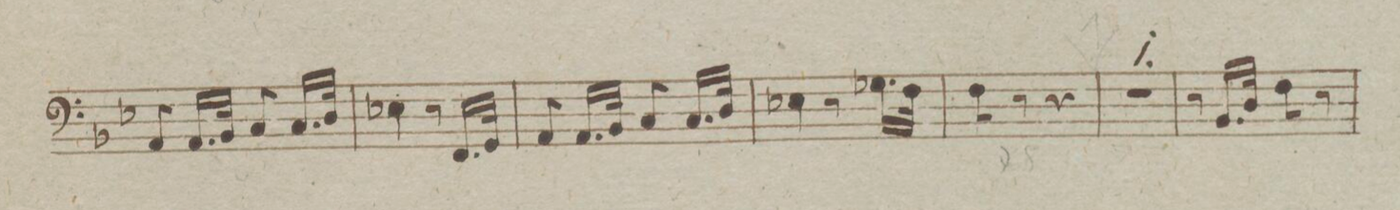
**kern
*I"Organo.
*clefF4
*k[b-e-]
*M2/4
8AA/
16.AA/LL
32BB-/JJk
8C/
16.C/LL
32D/JJk
=71
4E-X\
8r
16.FF/LL
32GG/JJk
=72
8AA/
16.AA/LL
32BB-/JJk
8C/
16.C/LL
32D/JJk
=73
4E-X\
8r
16.G-X\LL
32F\JJk
=74
8F\
8r
4r
=75
2r
=76
8r
16.BB-/LL
32D/JJk
8F\
8r
=77
*-
